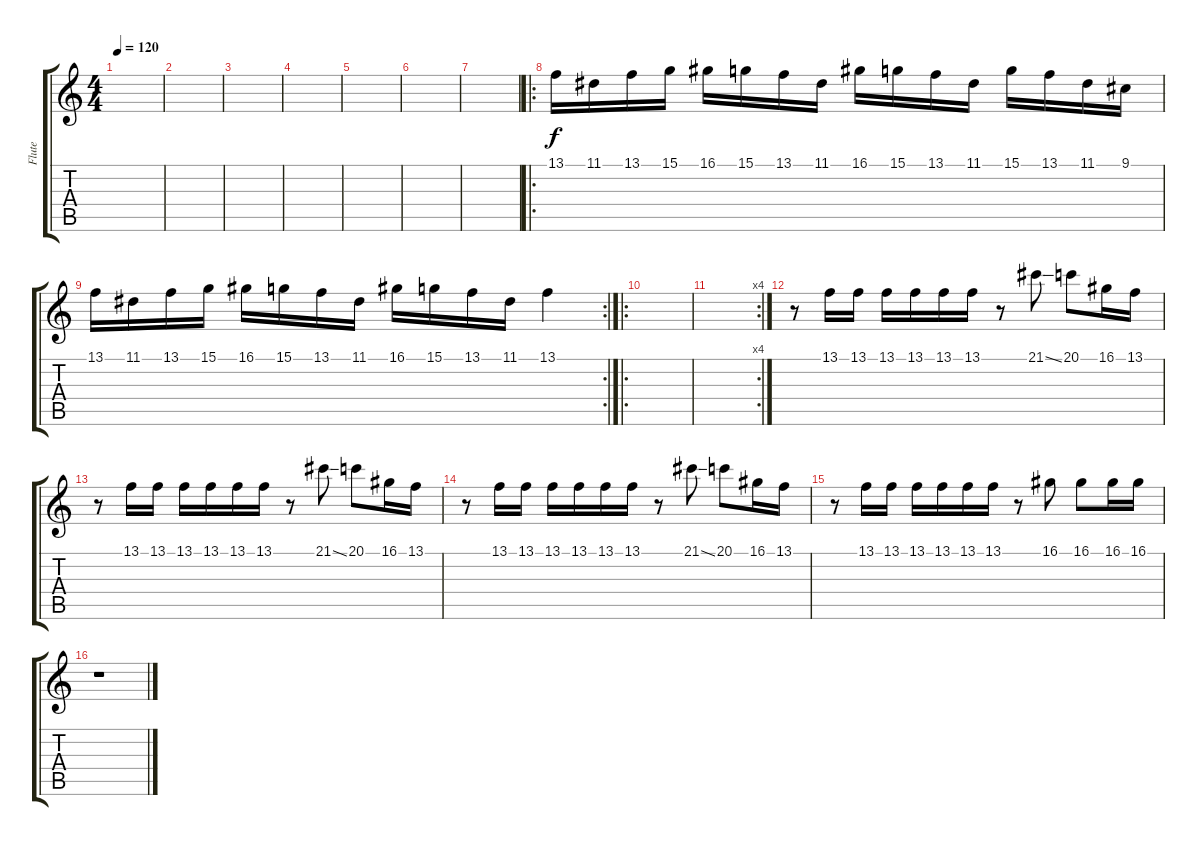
\track ("Flute" "Flute") {instrument brightacousticpiano}
\staff {score tabs}
\tuning (E4 B3 G3 D3 A2 E2) {hide}
\ts (4 4)
\tempo 120
\clef g2
\ks c
|
|
|
|
|
|
|
\ro
13.1.16 11.1.16 13.1.16 15.1.16 16.1.16 15.1.16 13.1.16 11.1.16 16.1.16 15.1.16 13.1.16 11.1.16 15.1.16 13.1.16 11.1.16 9.1.16 |
\rc 2
13.1.16 11.1.16 13.1.16 15.1.16 16.1.16 15.1.16 13.1.16 11.1.16 16.1.16 15.1.16 13.1.16 11.1.16 13.1.4 |
\ro
|
\rc 4
|
r.8 13.1.16 13.1.16 13.1.16 13.1.16 13.1.16 13.1.16 r.8 21.1{ss}.8 20.1.8 16.1.16 13.1.16 |
r.8 13.1.16 13.1.16 13.1.16 13.1.16 13.1.16 13.1.16 r.8 21.1{ss}.8 20.1.8 16.1.16 13.1.16 |
r.8 13.1.16 13.1.16 13.1.16 13.1.16 13.1.16 13.1.16 r.8 21.1{ss}.8 20.1.8 16.1.16 13.1.16 |
r.8 13.1.16 13.1.16 13.1.16 13.1.16 13.1.16 13.1.16 r.8 16.1.8 16.1.8 16.1.16 16.1.16 |
r.1
